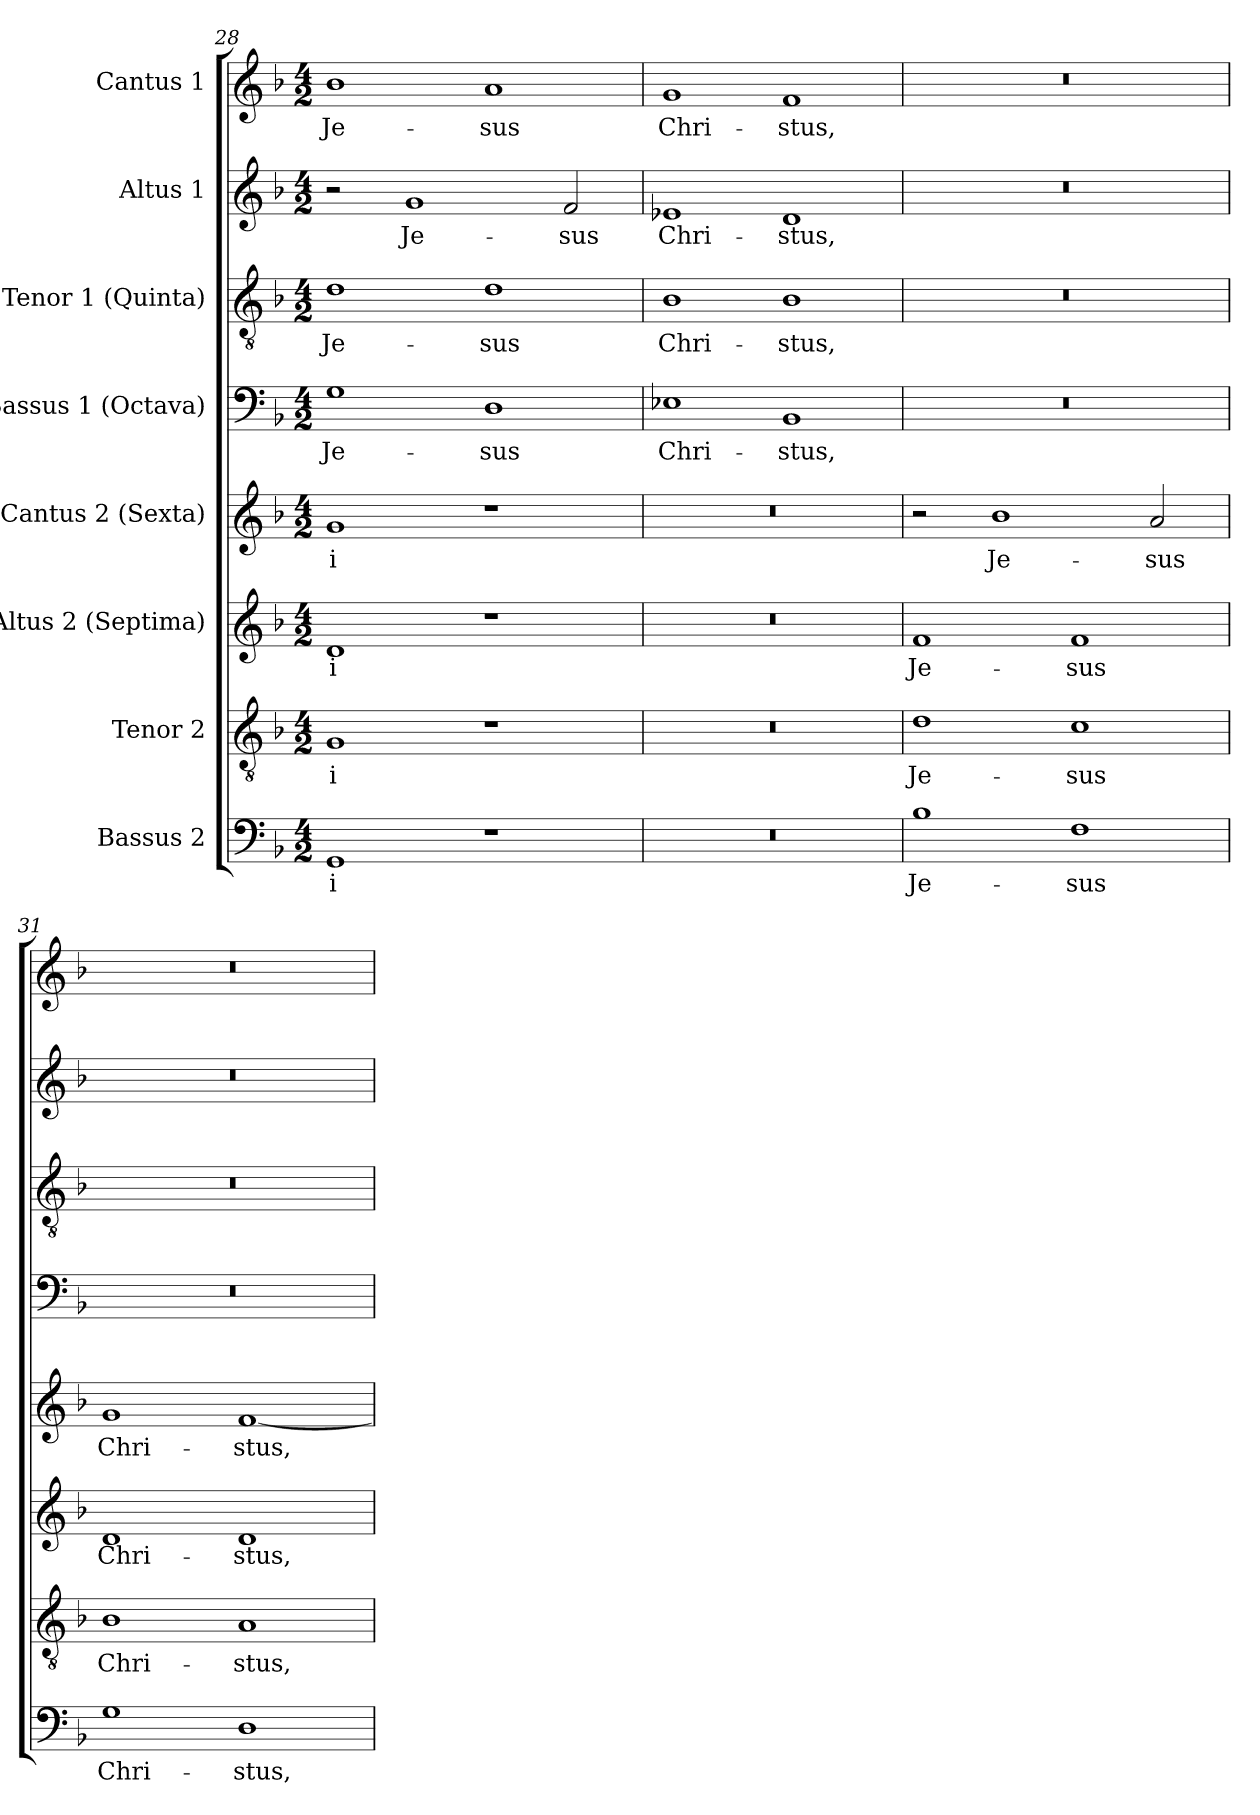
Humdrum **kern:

**kern	**text	**kern	**text	**kern	**text	**kern	**text	**kern	**text	**kern	**text	**kern	**text	**kern	**text
*part8	*part8	*part7	*part7	*part6	*part6	*part5	*part5	*part4	*part4	*part3	*part3	*part2	*part2	*part1	*part1
*staff8	*staff8	*staff7	*staff7	*staff6	*staff6	*staff5	*staff5	*staff4	*staff4	*staff3	*staff3	*staff2	*staff2	*staff1	*staff1
*I"Bassus 2	*	*I"Tenor 2	*	*I"Altus 2 (Septima)	*	*I"Cantus 2 (Sexta)	*	*I"Bassus 1 (Octava)	*	*I"Tenor 1 (Quinta)	*	*I"Altus 1	*	*I"Cantus 1	*
!!LO:LB:g=z
*clefF4	*	*clefGv2	*	*clefG2	*	*clefG2	*	*clefF4	*	*clefGv2	*	*clefG2	*	*clefG2	*
*k[b-]	*	*k[b-]	*	*k[b-]	*	*k[b-]	*	*k[b-]	*	*k[b-]	*	*k[b-]	*	*k[b-]	*
*F:	*	*F:	*	*F:	*	*F:	*	*F:	*	*F:	*	*F:	*	*F:	*
*M4/2	*	*M4/2	*	*M4/2	*	*M4/2	*	*M4/2	*	*M4/2	*	*M4/2	*	*M4/2	*
=28	=28	=28	=28	=28	=28	=28	=28	=28	=28	=28	=28	=28	=28	=28	=28
!	!LO:LY:b	!	!LO:LY:b	!	!LO:LY:b	!	!LO:LY:b	!	!LO:LY:b	!	!LO:LY:b	!	!	!	!LO:LY:b
1GG	-i	1G	-i	1d	-i	1g	-i	1G	Je-	1d	Je-	2r	.	1b-	Je-
!	!	!	!	!	!	!	!	!	!	!	!	!	!LO:LY:b	!	!
.	.	.	.	.	.	.	.	.	.	.	.	1g	Je-	.	.
!	!	!	!	!	!	!	!	!	!LO:LY:b	!	!LO:LY:b	!	!	!	!LO:LY:b
1r	.	1r	.	1r	.	1r	.	1D	-sus	1d	-sus	.	.	1a	-sus
!	!	!	!	!	!	!	!	!	!	!	!	!	!LO:LY:b	!	!
.	.	.	.	.	.	.	.	.	.	.	.	2f/	-sus	.	.
=29	=29	=29	=29	=29	=29	=29	=29	=29	=29	=29	=29	=29	=29	=29	=29
!	!	!	!	!	!	!	!	!	!LO:LY:b	!	!LO:LY:b	!	!LO:LY:b	!	!LO:LY:b
0r	.	0r	.	0r	.	0r	.	1E-X	Chri-	1B-	Chri-	1e-X	Chri-	1g	Chri-
!	!	!	!	!	!	!	!	!	!LO:LY:b	!	!LO:LY:b	!	!LO:LY:b	!	!LO:LY:b
.	.	.	.	.	.	.	.	1BB-	-stus,	1B-	-stus,	1d	-stus,	1f	-stus,
=30	=30	=30	=30	=30	=30	=30	=30	=30	=30	=30	=30	=30	=30	=30	=30
!	!LO:LY:b	!	!LO:LY:b	!	!LO:LY:b	!	!	!	!	!	!	!	!	!	!
1B-	Je-	1d	Je-	1f	Je-	2r	.	0r	.	0r	.	0r	.	0r	.
!	!	!	!	!	!	!	!LO:LY:b	!	!	!	!	!	!	!	!
.	.	.	.	.	.	1b-	Je-	.	.	.	.	.	.	.	.
!	!LO:LY:b	!	!LO:LY:b	!	!LO:LY:b	!	!	!	!	!	!	!	!	!	!
1F	-sus	1c	-sus	1f	-sus	.	.	.	.	.	.	.	.	.	.
!	!	!	!	!	!	!	!LO:LY:b	!	!	!	!	!	!	!	!
.	.	.	.	.	.	2a/	-sus	.	.	.	.	.	.	.	.
=31	=31	=31	=31	=31	=31	=31	=31	=31	=31	=31	=31	=31	=31	=31	=31
!	!LO:LY:b	!	!LO:LY:b	!	!LO:LY:b	!	!LO:LY:b	!	!	!	!	!	!	!	!
1G	Chri-	1B-	Chri-	1d	Chri-	1g	Chri-	0r	.	0r	.	0r	.	0r	.
!	!LO:LY:b	!	!LO:LY:b	!	!LO:LY:b	!	!LO:LY:b	!	!	!	!	!	!	!	!
1D	-stus,	1A	-stus,	1d	-stus,	[1f	-stus,	.	.	.	.	.	.	.	.
=	=	=	=	=	=	=	=	=	=	=	=	=	=	=	=
*-	*-	*-	*-	*-	*-	*-	*-	*-	*-	*-	*-	*-	*-	*-	*-
